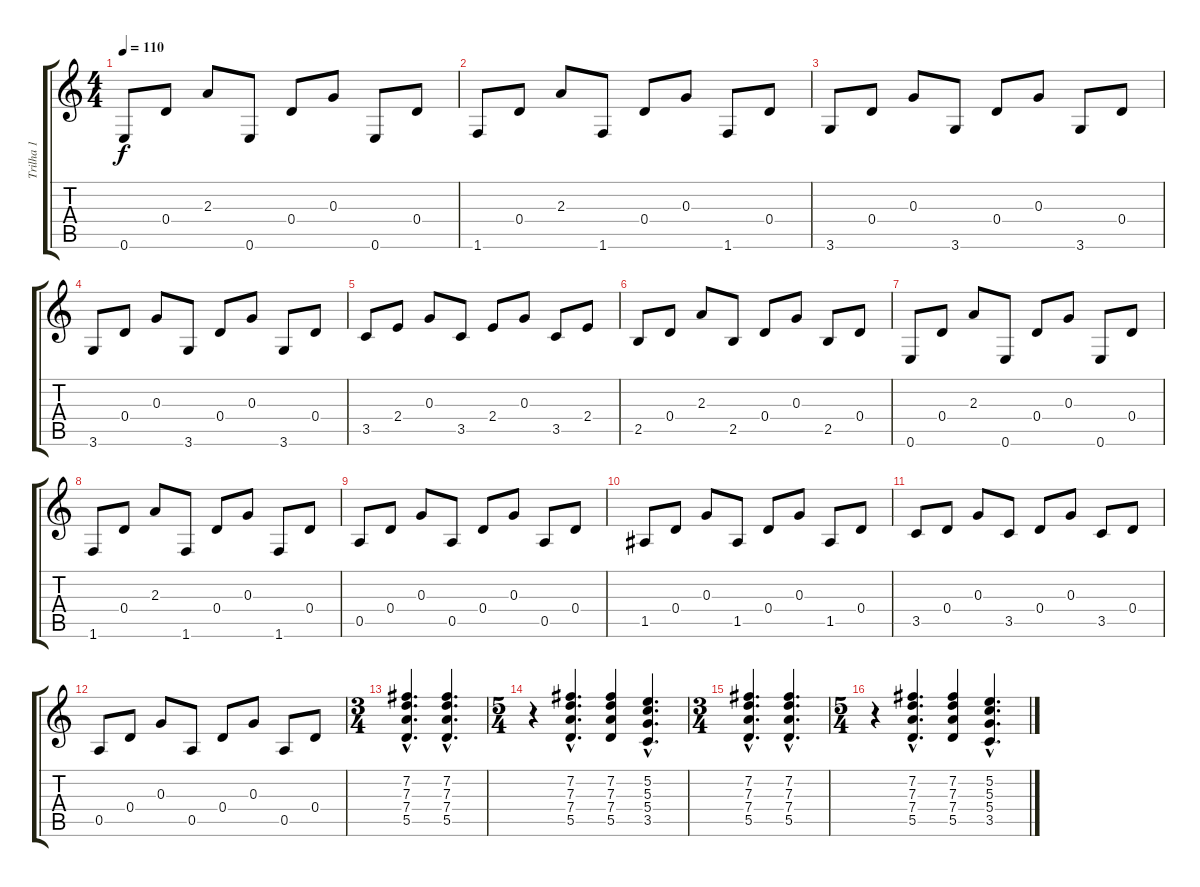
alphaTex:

\track ("Trilha 1" "Trilha 1") {instrument electricguitarclean}
\staff {score tabs}
\tuning (E4 B3 G3 D3 A2 E2) {hide}
\ts (4 4)
\tempo 110
\clef g2
\ks c
0.6.8{dy f} 0.4.8 2.3.8 0.6.8 0.4.8 0.3.8 0.6.8 0.4.8 |
1.6.8 0.4.8 2.3.8 1.6.8 0.4.8 0.3.8 1.6.8 0.4.8 |
3.6.8 0.4.8 0.3.8 3.6.8 0.4.8 0.3.8 3.6.8 0.4.8 |
3.6.8 0.4.8 0.3.8 3.6.8 0.4.8 0.3.8 3.6.8 0.4.8 |
3.5.8 2.4.8 0.3.8 3.5.8 2.4.8 0.3.8 3.5.8 2.4.8 |
2.5.8 0.4.8 2.3.8 2.5.8 0.4.8 0.3.8 2.5.8 0.4.8 |
0.6.8 0.4.8 2.3.8 0.6.8 0.4.8 0.3.8 0.6.8 0.4.8 |
1.6.8 0.4.8 2.3.8 1.6.8 0.4.8 0.3.8 1.6.8 0.4.8 |
0.5.8 0.4.8 0.3.8 0.5.8 0.4.8 0.3.8 0.5.8 0.4.8 |
1.5.8 0.4.8 0.3.8 1.5.8 0.4.8 0.3.8 1.5.8 0.4.8 |
3.5.8 0.4.8 0.3.8 3.5.8 0.4.8 0.3.8 3.5.8 0.4.8 |
0.5.8 0.4.8 0.3.8 0.5.8 0.4.8 0.3.8 0.5.8 0.4.8 |
\ts (3 4)
(7.2{hac} 7.3{hac} 7.4{hac} 5.5{hac}).4{d} (7.2{hac} 7.3{hac} 7.4{hac} 5.5{hac}).4{d} |
\ts (5 4)
r.4 (7.2{hac} 7.3{hac} 7.4{hac} 5.5{hac}).4{d} (7.2 7.3 7.4 5.5).4 (5.2{hac} 5.3{hac} 5.4{hac} 3.5{hac}).4{d} |
\ts (3 4)
(7.2{hac} 7.3{hac} 7.4{hac} 5.5{hac}).4{d} (7.2{hac} 7.3{hac} 7.4{hac} 5.5{hac}).4{d} |
\ts (5 4)
r.4 (7.2{hac} 7.3{hac} 7.4{hac} 5.5{hac}).4{d} (7.2 7.3 7.4 5.5).4 (5.2{hac} 5.3{hac} 5.4{hac} 3.5{hac}).4{d}
